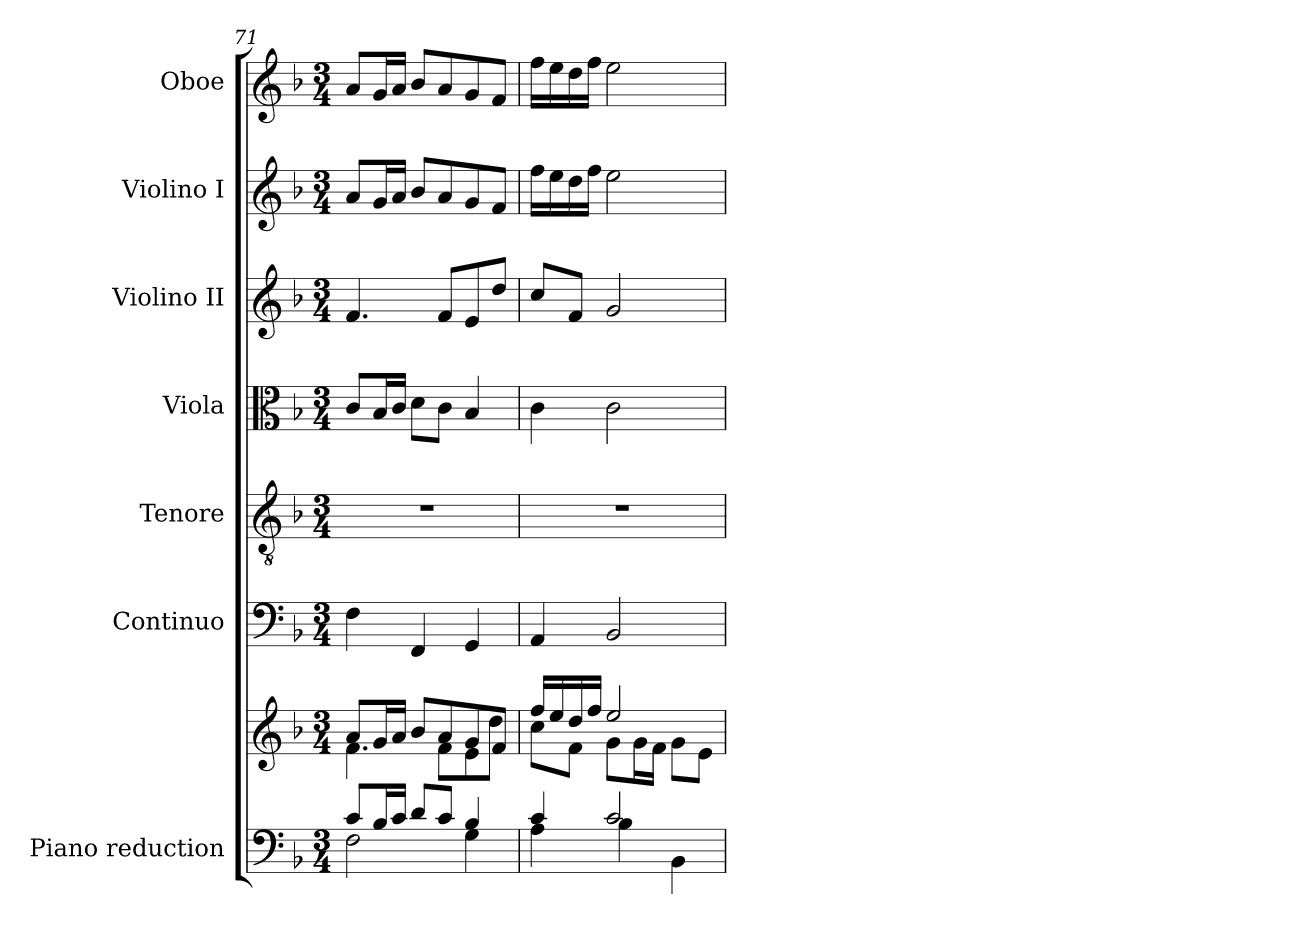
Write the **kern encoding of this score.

**kern	**kern	**kern	**kern	**kern	**kern	**kern	**kern
*part7	*part7	*part6	*part5	*part4	*part3	*part2	*part1
*staff8	*staff7	*staff6	*staff5	*staff4	*staff3	*staff2	*staff1
*I"Piano reduction	*	*I"Continuo	*I"Tenore	*I"Viola	*I"Violino II	*I"Violino I	*I"Oboe
*I'Pno	*	*	*	*I'Vla	*I'Vln	*I'Vln	*I'Ob
!!LO:LB:g=z
*clefF4	*clefG2	*clefF4	*clefGv2	*clefC3	*clefG2	*clefG2	*clefG2
*k[b-]	*k[b-]	*k[b-]	*k[b-]	*k[b-]	*k[b-]	*k[b-]	*k[b-]
*M3/4	*M3/4	*M3/4	*M3/4	*M3/4	*M3/4	*M3/4	*M3/4
=71	=71	=71	=71	=71	=71	=71	=71
*^	*^	*	*	*	*	*	*
8c/L	2F\	8a/L	4.f\	4F\	2.r	8c/L	4.f/	8a/L	8a/L
16B-/L	.	16g/L	.	.	.	16B-/L	.	16g/L	16g/L
16c/JJ	.	16a/JJ	.	.	.	16c/JJ	.	16a/JJ	16a/JJ
8d/L	.	8b-/L	.	4FF/	.	8d\L	.	8b-/L	8b-/L
8c/J	.	8a/	8f\L	.	.	8c\J	8f/L	8a/	8a/
4B-/	4G\	8g/	8e\	4GG/	.	4B-/	8e/	8g/	8g/
.	.	8f/J	8dd\J	.	.	.	8dd/J	8f/J	8f/J
=72	=72	=72	=72	=72	=72	=72	=72	=72	=72
4c/	4A\	16ff/LL	8cc\L	4AA/	2.r	4c\	8cc/L	16ff\LL	16ff\LL
.	.	16ee/	.	.	.	.	.	16ee\	16ee\
.	.	16dd/	8f\J	.	.	.	8f/J	16dd\	16dd\
.	.	16ff/JJ	.	.	.	.	.	16ff\JJ	16ff\JJ
2c/	4B-\	2ee/	8g\L	2BB-/	.	2c\	2g/	2ee\	2ee\
.	.	.	16g\L	.	.	.	.	.	.
.	.	.	16f\JJ	.	.	.	.	.	.
.	4BB-\	.	8g\L	.	.	.	.	.	.
.	.	.	8e\J	.	.	.	.	.	.
*v	*v	*	*	*	*	*	*	*	*
*	*v	*v	*	*	*	*	*	*
=	=	=	=	=	=	=	=
*-	*-	*-	*-	*-	*-	*-	*-
